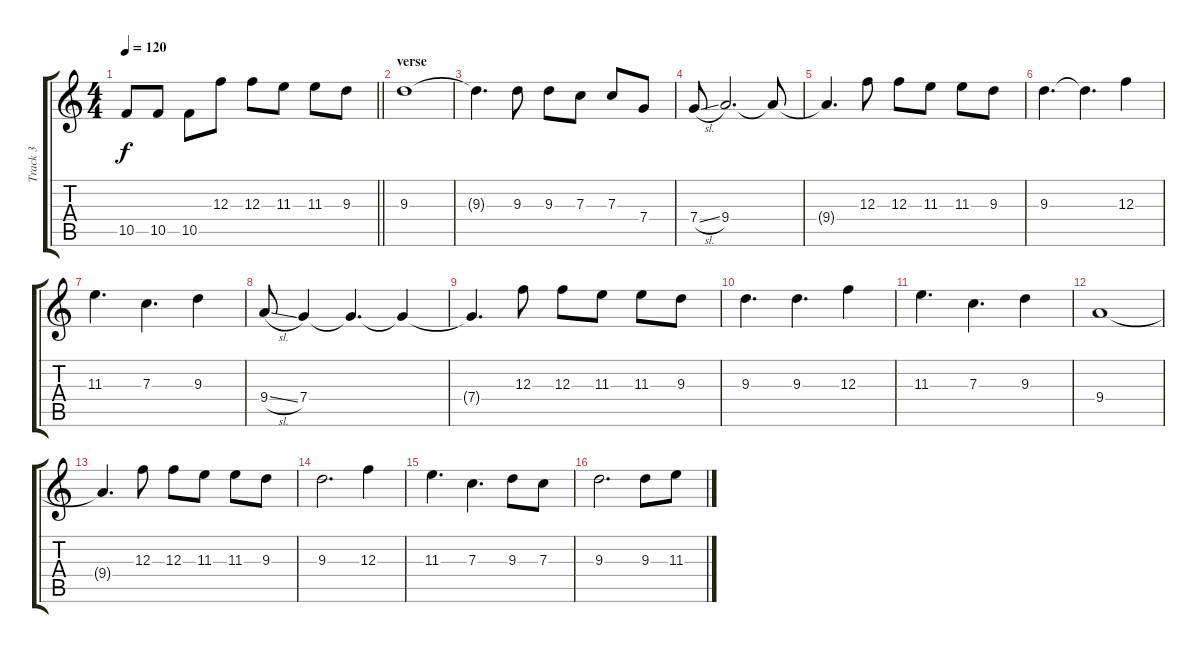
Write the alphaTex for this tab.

\track ("Track 3" "Track 3") {instrument distortionguitar}
\staff {score tabs}
\tuning (D4 A3 F3 C3 G2 D2) {hide}
\ts (4 4)
\tempo 120
\clef g2
\barLineRight lightlight
\ks c
10.5.8{dy f} 10.5.8 10.5.8 12.3.8 12.3.8 11.3.8 11.3.8 9.3.8 |
\section ("" "verse")
9.3.1 |
9.3{t}.4{d} 9.3.8 9.3.8 7.3.8 7.3.8 7.4.8 |
7.4{sl}.8 9.4.2{d} 9.4{t}.8 |
9.4{t}.4{d} 12.3.8 12.3.8 11.3.8 11.3.8 9.3.8 |
9.3.4{d} 9.3{t}.4{d} 12.3.4 |
11.3.4{d} 7.3.4{d} 9.3.4 |
9.4{sl}.8 7.4.4 7.4{t}.4{d} 7.4{t}.4 |
7.4{t}.4{d} 12.3.8 12.3.8 11.3.8 11.3.8 9.3.8 |
9.3.4{d} 9.3.4{d} 12.3.4 |
11.3.4{d} 7.3.4{d} 9.3.4 |
9.4.1 |
9.4{t}.4{d} 12.3.8 12.3.8 11.3.8 11.3.8 9.3.8 |
9.3.2{d} 12.3.4 |
11.3.4{d} 7.3.4{d} 9.3.8 7.3.8 |
9.3.2{d} 9.3.8 11.3.8
